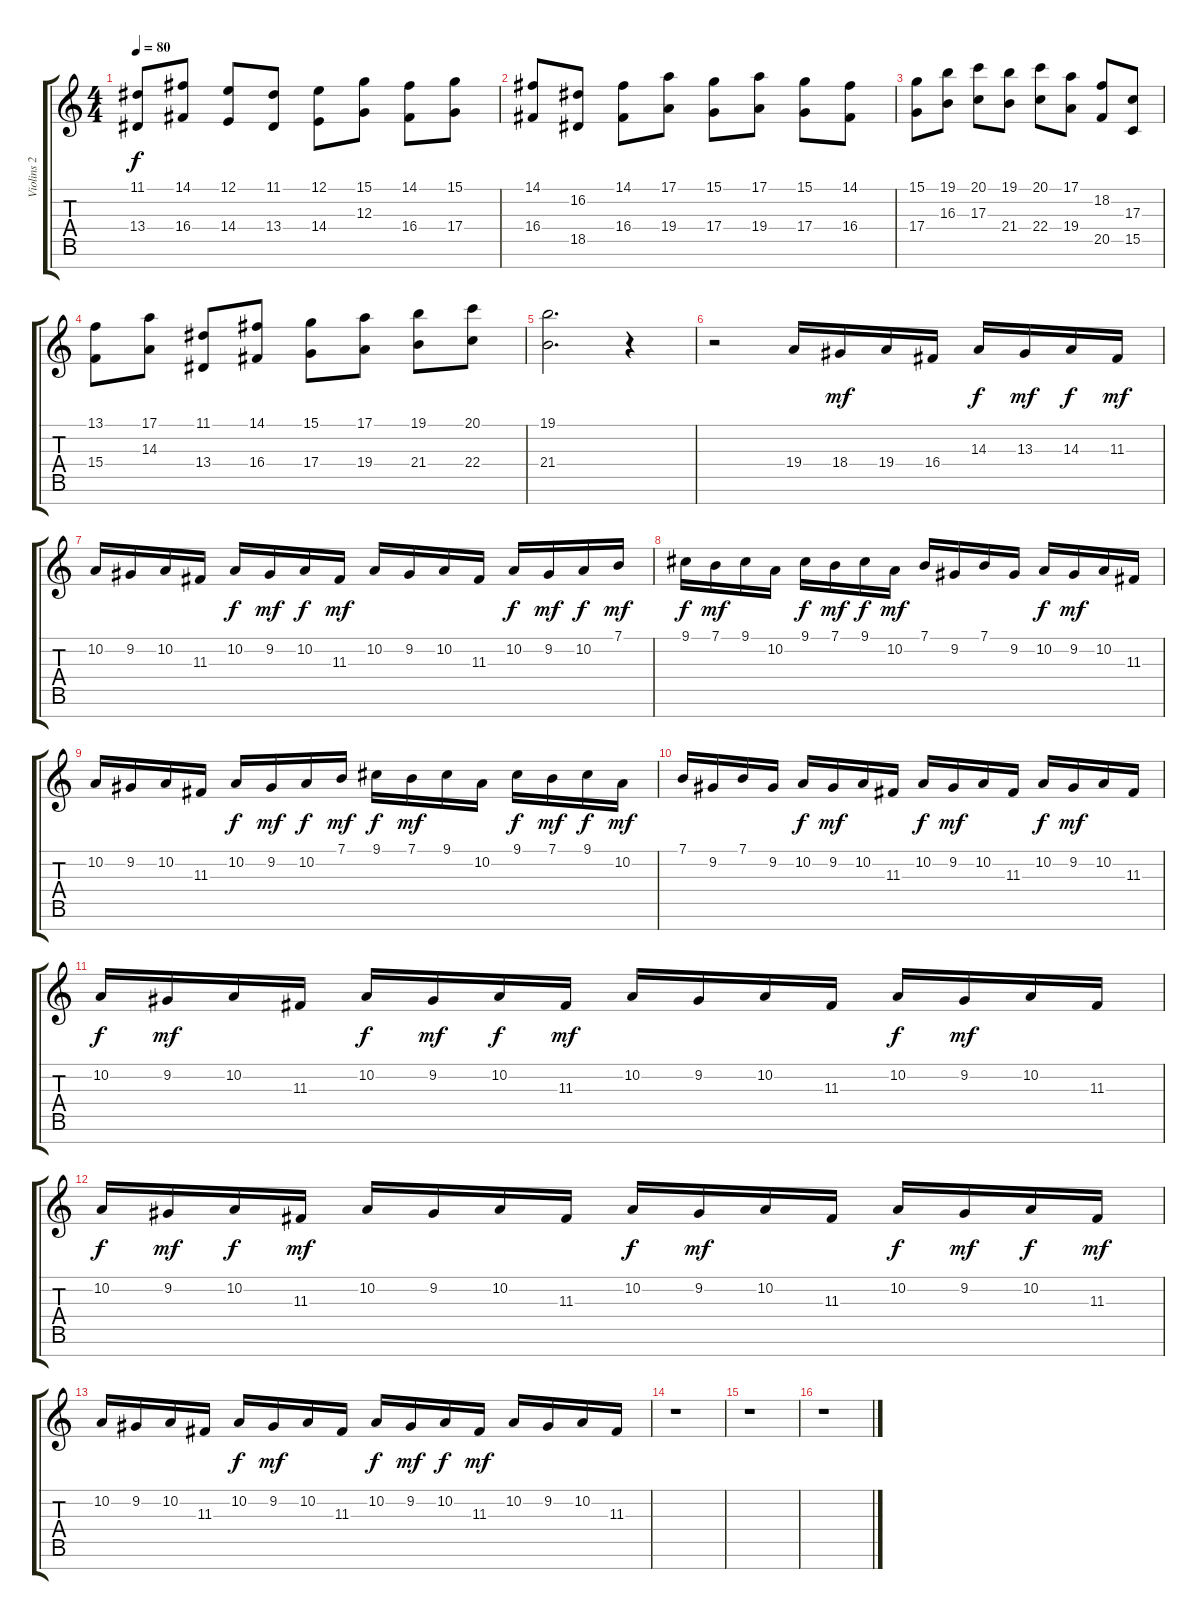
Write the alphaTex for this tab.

\track ("Violins 2" "Violins 2") {instrument stringensemble1}
\staff {score tabs}
\tuning (E4 B3 G3 D3 A2 E2 B1) {hide}
\ts (4 4)
\tempo 80
\clef g2
\ks c
(11.1 13.4).8{dy f} (14.1 16.4).8 (12.1 14.4).8 (11.1 13.4).8 (12.1 14.4).8 (15.1 12.3).8 (14.1 16.4).8 (15.1 17.4).8 |
(14.1 16.4).8 (16.2 18.5).8 (14.1 16.4).8 (17.1 19.4).8 (15.1 17.4).8 (17.1 19.4).8 (15.1 17.4).8 (14.1 16.4).8 |
(15.1 17.4).8 (19.1 16.3).8 (20.1 17.3).8 (19.1 21.4).8 (20.1 22.4).8 (17.1 19.4).8 (18.2 20.5).8 (17.3 15.5).8 |
(13.1 15.4).8 (17.1 14.3).8 (11.1 13.4).8 (14.1 16.4).8 (15.1 17.4).8 (17.1 19.4).8 (19.1 21.4).8 (20.1 22.4).8 |
(19.1 21.4).2{d} r.4 |
r.2 19.4.16 18.4.16{dy mf} 19.4.16 16.4.16 14.3.16{dy f} 13.3.16{dy mf} 14.3.16{dy f} 11.3.16{dy mf} |
10.2.16 9.2.16 10.2.16 11.3.16 10.2.16{dy f} 9.2.16{dy mf} 10.2.16{dy f} 11.3.16{dy mf} 10.2.16 9.2.16 10.2.16 11.3.16 10.2.16{dy f} 9.2.16{dy mf} 10.2.16{dy f} 7.1.16{dy mf} |
9.1.16{dy f} 7.1.16{dy mf} 9.1.16 10.2.16 9.1.16{dy f} 7.1.16{dy mf} 9.1.16{dy f} 10.2.16{dy mf} 7.1.16 9.2.16 7.1.16 9.2.16 10.2.16{dy f} 9.2.16{dy mf} 10.2.16 11.3.16 |
10.2.16 9.2.16 10.2.16 11.3.16 10.2.16{dy f} 9.2.16{dy mf} 10.2.16{dy f} 7.1.16{dy mf} 9.1.16{dy f} 7.1.16{dy mf} 9.1.16 10.2.16 9.1.16{dy f} 7.1.16{dy mf} 9.1.16{dy f} 10.2.16{dy mf} |
7.1.16 9.2.16 7.1.16 9.2.16 10.2.16{dy f} 9.2.16{dy mf} 10.2.16 11.3.16 10.2.16{dy f} 9.2.16{dy mf} 10.2.16 11.3.16 10.2.16{dy f} 9.2.16{dy mf} 10.2.16 11.3.16 |
10.2.16{dy f} 9.2.16{dy mf} 10.2.16 11.3.16 10.2.16{dy f} 9.2.16{dy mf} 10.2.16{dy f} 11.3.16{dy mf} 10.2.16 9.2.16 10.2.16 11.3.16 10.2.16{dy f} 9.2.16{dy mf} 10.2.16 11.3.16 |
10.2.16{dy f} 9.2.16{dy mf} 10.2.16{dy f} 11.3.16{dy mf} 10.2.16 9.2.16 10.2.16 11.3.16 10.2.16{dy f} 9.2.16{dy mf} 10.2.16 11.3.16 10.2.16{dy f} 9.2.16{dy mf} 10.2.16{dy f} 11.3.16{dy mf} |
10.2.16 9.2.16 10.2.16 11.3.16 10.2.16{dy f} 9.2.16{dy mf} 10.2.16 11.3.16 10.2.16{dy f} 9.2.16{dy mf} 10.2.16{dy f} 11.3.16{dy mf} 10.2.16 9.2.16 10.2.16 11.3.16 |
r.1 |
r.1 |
r.1
